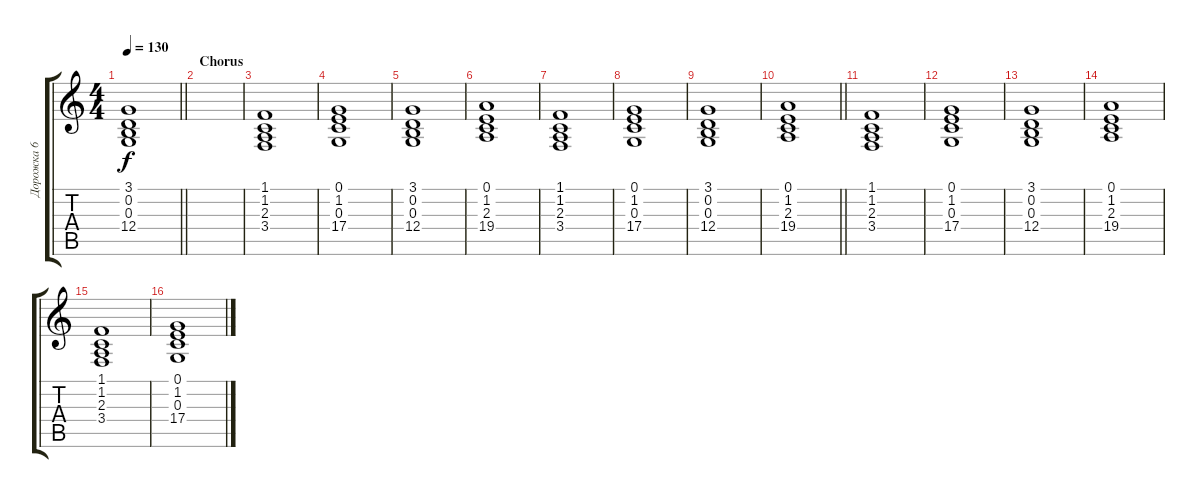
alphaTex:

\track ("Дорожка 6" "Дорожка 6") {instrument lead2sawtooth}
\staff {score tabs}
\tuning (E4 B3 G3 D3 A2 E2) {hide}
\ts (4 4)
\tempo 130
\clef g2
\barLineRight lightlight
\ks c
(3.1 0.2 0.3 12.4).1{dy f} |
\section ("" "Chorus")
|
(1.1 1.2 2.3 3.4).1 |
(0.1 1.2 0.3 17.4).1 |
(3.1 0.2 0.3 12.4).1 |
(0.1 1.2 2.3 19.4).1 |
(1.1 1.2 2.3 3.4).1 |
(0.1 1.2 0.3 17.4).1 |
(3.1 0.2 0.3 12.4).1 |
\barLineRight lightlight
(0.1 1.2 2.3 19.4).1 |
(1.1 1.2 2.3 3.4).1 |
(0.1 1.2 0.3 17.4).1 |
(3.1 0.2 0.3 12.4).1 |
(0.1 1.2 2.3 19.4).1 |
(1.1 1.2 2.3 3.4).1 |
(0.1 1.2 0.3 17.4).1
